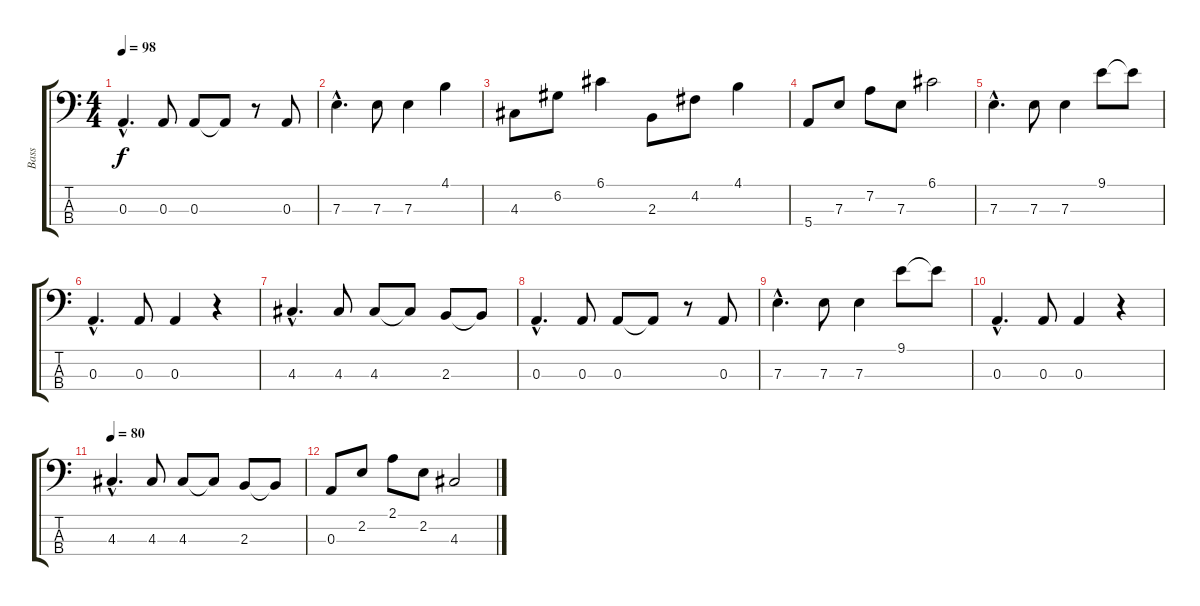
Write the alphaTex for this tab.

\track ("Bass" "Bass") {instrument acousticbass}
\staff {score tabs}
\tuning (G2 D2 A1 E1) {hide}
\ts (4 4)
\tempo 98
\clef f4
\ks c
0.3{hac}.4{d dy f} 0.3.8 0.3.8 0.3{t}.8 r.8 0.3.8 |
7.3{hac}.4{d} 7.3.8 7.3.4 4.1.4 |
4.3.8 6.2.8 6.1.4 2.3.8 4.2.8 4.1.4 |
5.4.8 7.3.8 7.2.8 7.3.8 6.1.2 |
7.3{hac}.4{d} 7.3.8 7.3.4 9.1.8 9.1{t}.8 |
0.3{hac}.4{d} 0.3.8 0.3.4 r.4 |
4.3{hac}.4{d} 4.3.8 4.3.8 4.3{t}.8 2.3.8 2.3{t}.8 |
0.3{hac}.4{d} 0.3.8 0.3.8 0.3{t}.8 r.8 0.3.8 |
7.3{hac}.4{d} 7.3.8 7.3.4 9.1.8 9.1{t}.8 |
0.3{hac}.4{d} 0.3.8 0.3.4 r.4 |
\tempo 80
4.3{hac}.4{d} 4.3.8 4.3.8 4.3{t}.8 2.3.8 2.3{t}.8 |
0.3.8 2.2.8 2.1.8 2.2.8 4.3.2
